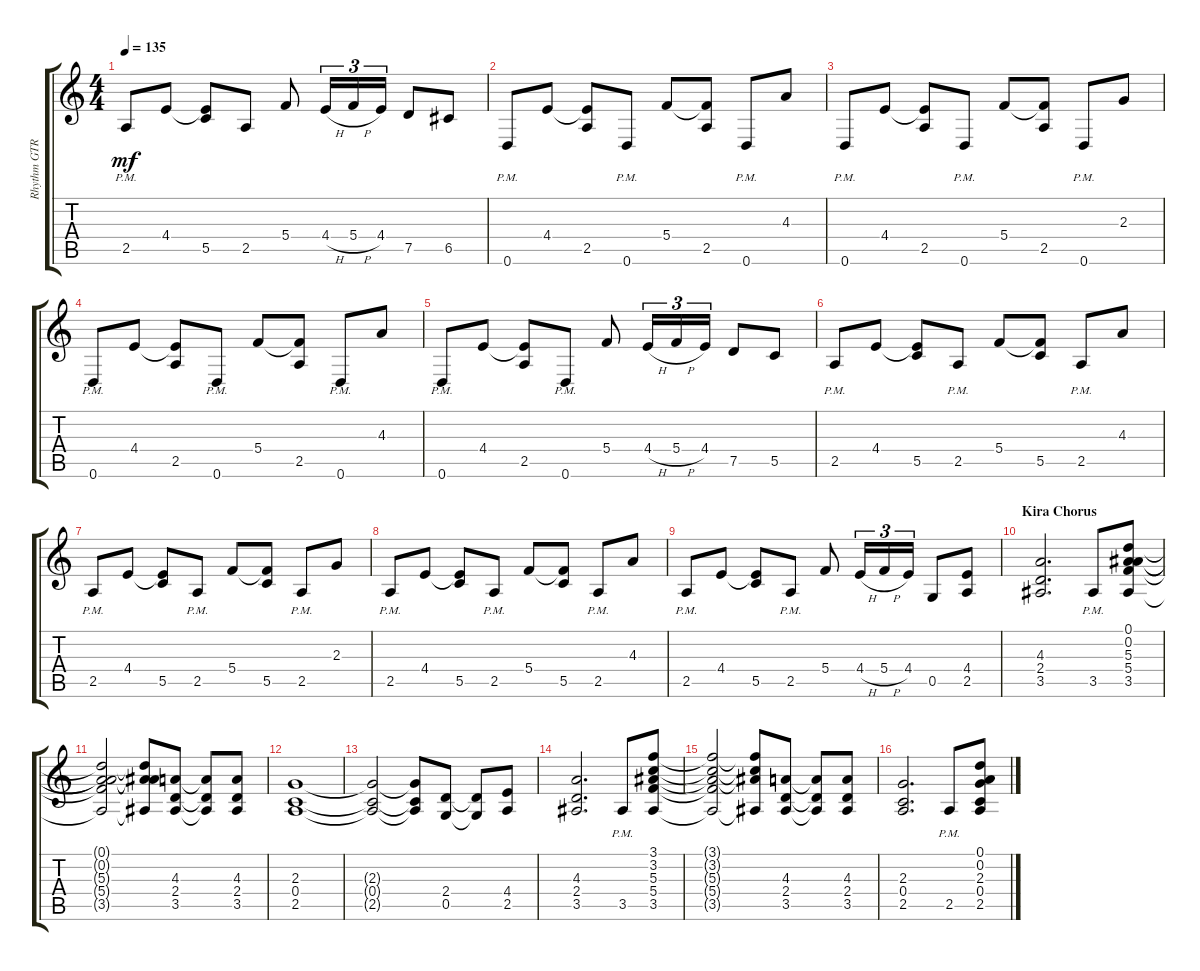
\track ("Rhythm GTR 2" "Rhythm GTR") {instrument distortionguitar}
\staff {score tabs}
\tuning (D4 A3 F3 C3 G2 D2) {hide}
\ts (4 4)
\tempo 135
\clef g2
\ks aminor
2.5{pm}.8{dy mf} 4.4.8 (4.4{t} 5.5).8 2.5.8 5.4.8 4.4{h}.16{tu (3 2)} 5.4{h}.16{tu (3 2)} 4.4.16{tu (3 2)} 7.5.8 6.5.8 |
0.6{pm}.8 4.4.8 (4.4{t} 2.5).8 0.6{pm}.8 5.4.8 (5.4{t} 2.5).8 0.6{pm}.8 4.3.8 |
0.6{pm}.8 4.4.8 (4.4{t} 2.5).8 0.6{pm}.8 5.4.8 (5.4{t} 2.5).8 0.6{pm}.8 2.3.8 |
0.6{pm}.8 4.4.8 (4.4{t} 2.5).8 0.6{pm}.8 5.4.8 (5.4{t} 2.5).8 0.6{pm}.8 4.3.8 |
0.6{pm}.8 4.4.8 (4.4{t} 2.5).8 0.6{pm}.8 5.4.8 4.4{h}.16{tu (3 2)} 5.4{h}.16{tu (3 2)} 4.4.16{tu (3 2)} 7.5.8 5.5.8 |
2.5{pm}.8 4.4.8 (4.4{t} 5.5).8 2.5{pm}.8 5.4.8 (5.4{t} 5.5).8 2.5{pm}.8 4.3.8 |
2.5{pm}.8 4.4.8 (4.4{t} 5.5).8 2.5{pm}.8 5.4.8 (5.4{t} 5.5).8 2.5{pm}.8 2.3.8 |
2.5{pm}.8 4.4.8 (4.4{t} 5.5).8 2.5{pm}.8 5.4.8 (5.4{t} 5.5).8 2.5{pm}.8 4.3.8 |
2.5{pm}.8 4.4.8 (4.4{t} 5.5).8 2.5{pm}.8 5.4.8 4.4{h}.16{tu (3 2)} 5.4{h}.16{tu (3 2)} 4.4.16{tu (3 2)} 0.5.8 (4.4 2.5).8 |
\section ("" "Kira Chorus")
(4.3 2.4 3.5).2{d} 3.5{pm}.8 (0.1 0.2 5.3 5.4 3.5).8 |
(0.1{t} 0.2{t} 5.3{t} 5.4{t} 3.5{t}).2 (0.1{t} 0.2{t} 5.3{t} 3.5{t}).8 (4.3 2.4 3.5).8 (4.3{t} 2.4{t} 3.5{t}).8 (4.3 2.4 3.5).8 |
(2.3 0.4 2.5).1 |
(2.3{t} 0.4{t} 2.5{t}).2 (2.3{t} 0.4{t} 2.5{t}).8 (2.4 0.5).8 (2.4{t} 0.5{t}).8 (4.4 2.5).8 |
(4.3 2.4 3.5).2{d} 3.5{pm}.8 (3.1 3.2 5.3 5.4 3.5).8 |
(3.1{t} 3.2{t} 5.3{t} 5.4{t} 3.5{t}).2 (3.1{t} 3.2{t} 5.3{t} 3.5{t}).8 (4.3 2.4 3.5).8 (4.3{t} 2.4{t} 3.5{t}).8 (4.3 2.4 3.5).8 |
(2.3 0.4 2.5).2{d} 2.5{pm}.8 (0.1 0.2 2.3 0.4 2.5).8
